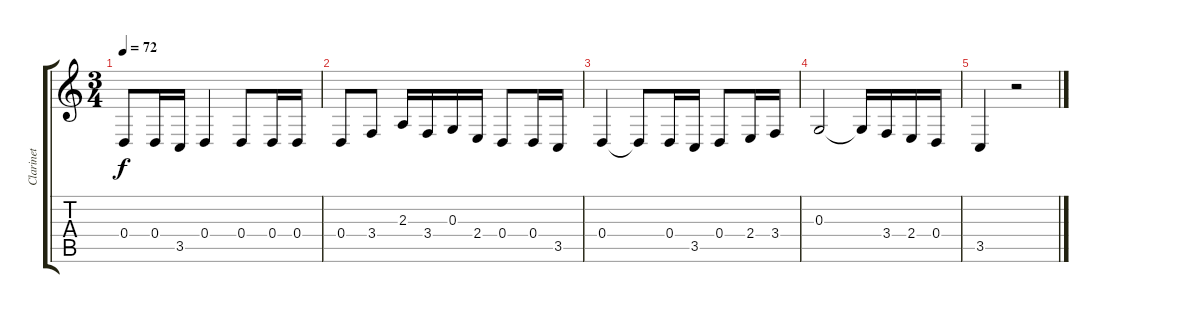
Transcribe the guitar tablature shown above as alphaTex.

\track ("Clarinet" "Clarinet") {instrument clarinet}
\staff {score tabs}
\tuning (E4 B3 G3 D3 A2 E2) {hide}
\ts (3 4)
\tempo 72
\clef g2
\ks c
0.4.8{dy f} 0.4.16 3.5.16 0.4.4 0.4.8 0.4.16 0.4.16 |
0.4.8 3.4.8 2.3.16 3.4.16 0.3.16 2.4.16 0.4.8 0.4.16 3.5.16 |
0.4.4 0.4{t}.8 0.4.16 3.5.16 0.4.8 2.4.16 3.4.16 |
0.3.2 0.3{t}.16 3.4.16 2.4.16 0.4.16 |
3.5.4 r.2
